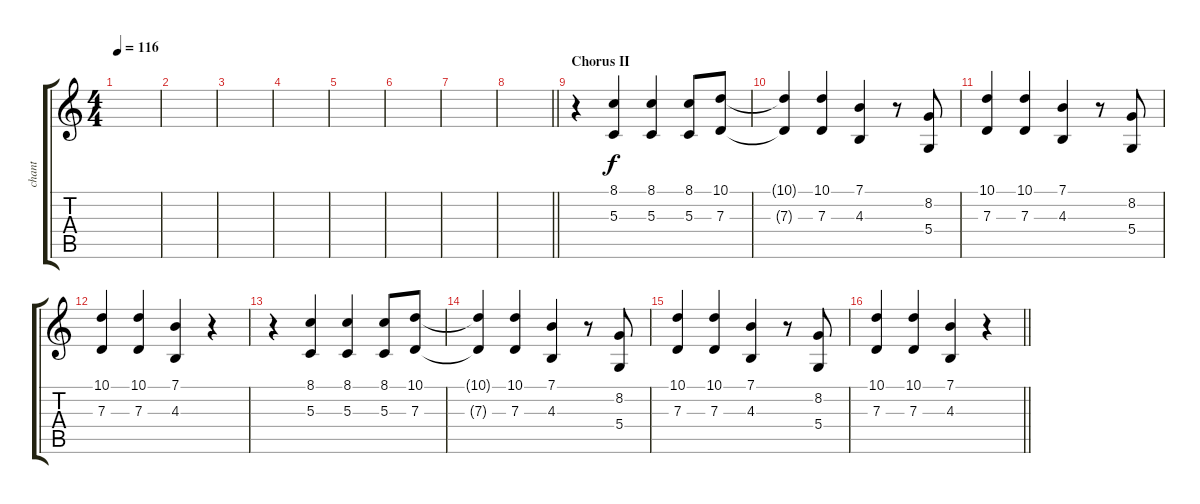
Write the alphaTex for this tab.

\track ("chant" "chant") {instrument tenorsax}
\staff {score tabs}
\tuning (E4 B3 G3 D3 A2 E2) {hide}
\ts (4 4)
\tempo 116
\clef g2
\ks c
|
|
|
|
|
|
|
\barLineRight lightlight
|
\section ("" "Chorus II")
r.4 (8.1 5.3).4 (8.1 5.3).4 (8.1 5.3).8 (10.1 7.3).8 |
(10.1{t} 7.3{t}).4 (10.1 7.3).4 (7.1 4.3).4 r.8 (8.2 5.4).8 |
(10.1 7.3).4 (10.1 7.3).4 (7.1 4.3).4 r.8 (8.2 5.4).8 |
(10.1 7.3).4 (10.1 7.3).4 (7.1 4.3).4 r.4 |
r.4 (8.1 5.3).4 (8.1 5.3).4 (8.1 5.3).8 (10.1 7.3).8 |
(10.1{t} 7.3{t}).4 (10.1 7.3).4 (7.1 4.3).4 r.8 (8.2 5.4).8 |
(10.1 7.3).4 (10.1 7.3).4 (7.1 4.3).4 r.8 (8.2 5.4).8 |
\barLineRight lightlight
(10.1 7.3).4 (10.1 7.3).4 (7.1 4.3).4 r.4
